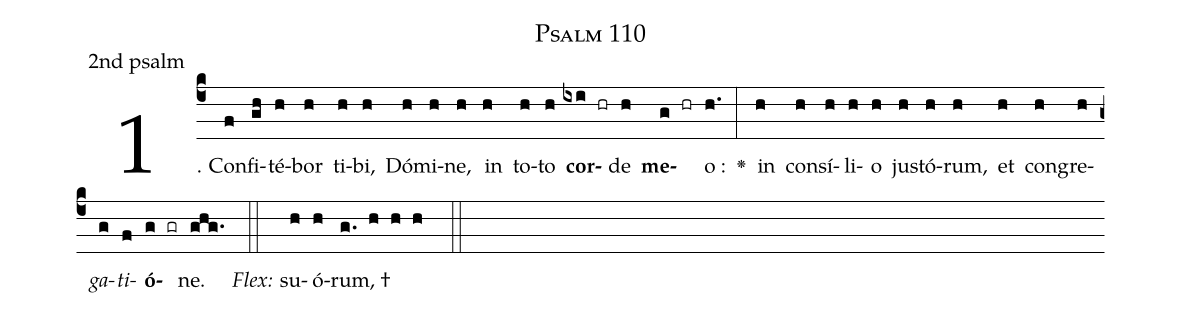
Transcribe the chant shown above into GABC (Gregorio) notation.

name: Psalm 110;
office-part: 2nd psalm;
def-m1:\ifx\flexlinebreak\undefined\else;
def-m2:\fi;
%%
% The syntax in this part is called gabc. Please refer to http://home.gna.org/gregorio/gabc/#basis

(c4)1. C{o}n(f)fi(gh)té(h)bor(h) ti(h)bi,(h) Dó(h)mi(h)ne,(h) in(h) to(h)to(h) <b>cor</b>(ixi hr)de(h) <b>me</b>(g hr)o :(h.) <v>\greheightstar</v>(:)
in(h) con(h)sí(h)li(h)o(h) ju(h)stó(h)rum,(h) et(h) con(h)gre(h)<i>ga</i>(g)<i>ti</i>(f)<b>ó</b>(g gr)ne.<v>\hspace{2ex}</v>(ghg.) (::[em1]z[em2])
<i>Flex:</i> s{u}(h)ó(h)rum, †(g. h h h ::)

%E(h) u(h) o(g) u(f) a(g) e.(ghg.) (::)
